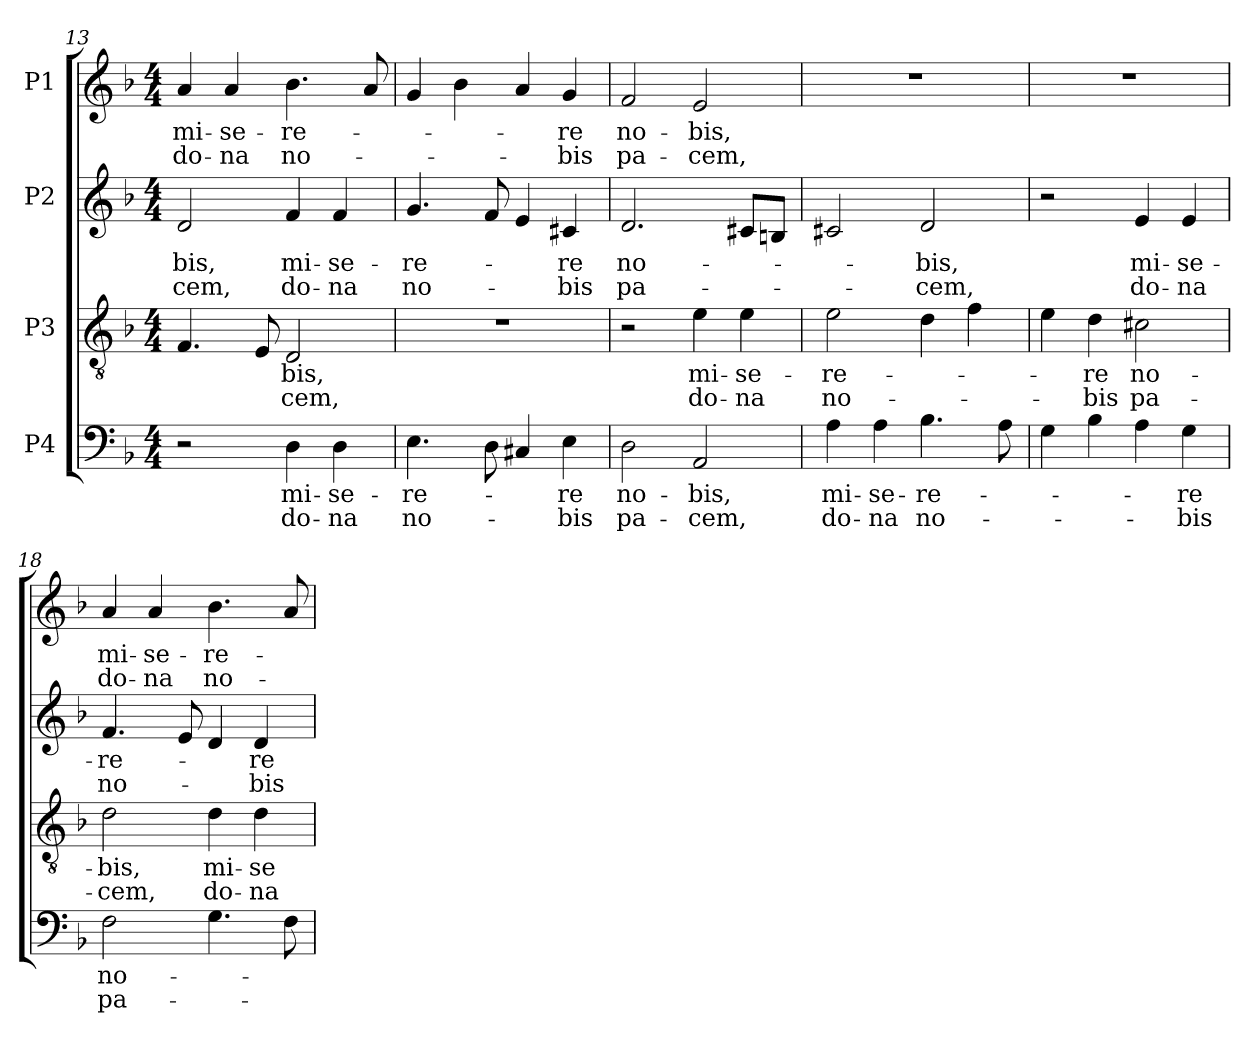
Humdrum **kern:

**kern	**text	**text	**kern	**text	**text	**kern	**text	**text	**kern	**text	**text
*part4	*part4	*part4	*part3	*part3	*part3	*part2	*part2	*part2	*part1	*part1	*part1
*staff4	*staff4	*staff4	*staff3	*staff3	*staff3	*staff2	*staff2	*staff2	*staff1	*staff1	*staff1
*I"P4	*	*	*I"P3	*	*	*I"P2	*	*	*I"P1	*	*
*clefF4	*	*	*clefGv2	*	*	*clefG2	*	*	*clefG2	*	*
*	*	*	*ITrd7c12	*	*	*	*	*	*	*	*
*k[b-]	*	*	*k[b-]	*	*	*k[b-]	*	*	*k[b-]	*	*
*F:	*	*	*F:	*	*	*F:	*	*	*F:	*	*
*M4/4	*	*	*M4/4	*	*	*M4/4	*	*	*M4/4	*	*
=13	=13	=13	=13	=13	=13	=13	=13	=13	=13	=13	=13
!	!	!	!	!	!	!	!LO:LY:b:color=#000000	!LO:LY:b:color=#000000	!	!	!
!	!	!	!	!	!	!	!	!	!	!LO:LY:b:color=#000000	!LO:LY:b:color=#000000
2r	.	.	4.FFi/	.	.	2di/	-bis,	-cem,	4ai/	mi-	do-
!	!	!	!	!	!	!	!	!	!	!LO:LY:b:color=#000000	!LO:LY:b:color=#000000
.	.	.	.	.	.	.	.	.	4ai/	-se-	-na
.	.	.	8EEi/	.	.	.	.	.	.	.	.
!	!LO:LY:b:color=#000000	!LO:LY:b:color=#000000	!	!	!	!	!	!	!	!	!
!	!	!	!	!LO:LY:b:color=#000000	!LO:LY:b:color=#000000	!	!	!	!	!	!
!	!	!	!	!	!	!	!LO:LY:b:color=#000000	!LO:LY:b:color=#000000	!	!	!
!	!	!	!	!	!	!	!	!	!	!LO:LY:b:color=#000000	!LO:LY:b:color=#000000
4Di\	mi-	do-	2DDi/	-bis,	-cem,	4fi/	mi-	do-	4.b-i\	-re-	no-
!	!LO:LY:b:color=#000000	!LO:LY:b:color=#000000	!	!	!	!	!	!	!	!	!
!	!	!	!	!	!	!	!LO:LY:b:color=#000000	!LO:LY:b:color=#000000	!	!	!
4Di\	-se-	-na	.	.	.	4fi/	-se-	-na	.	.	.
.	.	.	.	.	.	.	.	.	8ai/	.	.
!!LO:LB:g=z
=14	=14	=14	=14	=14	=14	=14	=14	=14	=14	=14	=14
!	!LO:LY:b:color=#000000	!LO:LY:b:color=#000000	!	!	!	!	!	!	!	!	!
!	!	!	!	!	!	!	!LO:LY:b:color=#000000	!LO:LY:b:color=#000000	!	!	!
4.Ei\	-re-	no-	1r	.	.	4.gi/	-re-	no-	4gi/	.	.
.	.	.	.	.	.	.	.	.	4b-i\	.	.
8Di\	.	.	.	.	.	8fi/	.	.	.	.	.
4C#Xi/	.	.	.	.	.	4ei/	.	.	4ai/	.	.
!	!LO:LY:b:color=#000000	!LO:LY:b:color=#000000	!	!	!	!	!	!	!	!	!
!	!	!	!	!	!	!	!LO:LY:b:color=#000000	!LO:LY:b:color=#000000	!	!	!
!	!	!	!	!	!	!	!	!	!	!LO:LY:b:color=#000000	!LO:LY:b:color=#000000
4Ei\	-re	-bis	.	.	.	4c#Xi/	-re	-bis	4gi/	-re	-bis
=15	=15	=15	=15	=15	=15	=15	=15	=15	=15	=15	=15
!	!LO:LY:b:color=#000000	!LO:LY:b:color=#000000	!	!	!	!	!	!	!	!	!
!	!	!	!	!	!	!	!LO:LY:b:color=#000000	!LO:LY:b:color=#000000	!	!	!
!	!	!	!	!	!	!	!	!	!	!LO:LY:b:color=#000000	!LO:LY:b:color=#000000
2Di\	no-	pa-	2r	.	.	2.di/	no-	pa-	2fi/	no-	pa-
!	!LO:LY:b:color=#000000	!LO:LY:b:color=#000000	!	!	!	!	!	!	!	!	!
!	!	!	!	!LO:LY:b:color=#000000	!LO:LY:b:color=#000000	!	!	!	!	!	!
!	!	!	!	!	!	!	!	!	!	!LO:LY:b:color=#000000	!LO:LY:b:color=#000000
2AAi/	-bis,	-cem,	4Ei\	mi-	do-	.	.	.	2ei/	-bis,	-cem,
!	!	!	!	!LO:LY:b:color=#000000	!LO:LY:b:color=#000000	!	!	!	!	!	!
.	.	.	4Ei\	-se-	-na	8c#Xi/L	.	.	.	.	.
.	.	.	.	.	.	8Bni/J	.	.	.	.	.
=16	=16	=16	=16	=16	=16	=16	=16	=16	=16	=16	=16
!	!LO:LY:b:color=#000000	!LO:LY:b:color=#000000	!	!	!	!	!	!	!	!	!
!	!	!	!	!LO:LY:b:color=#000000	!LO:LY:b:color=#000000	!	!	!	!	!	!
4Ai\	mi-	do-	2Ei\	-re-	no-	2c#Xi/	.	.	1r	.	.
!	!LO:LY:b:color=#000000	!LO:LY:b:color=#000000	!	!	!	!	!	!	!	!	!
4Ai\	-se-	-na	.	.	.	.	.	.	.	.	.
!	!LO:LY:b:color=#000000	!LO:LY:b:color=#000000	!	!	!	!	!	!	!	!	!
!	!	!	!	!	!	!	!LO:LY:b:color=#000000	!LO:LY:b:color=#000000	!	!	!
4.B-i\	-re-	no-	4Di\	.	.	2di/	-bis,	-cem,	.	.	.
.	.	.	4Fi\	.	.	.	.	.	.	.	.
8Ai\	.	.	.	.	.	.	.	.	.	.	.
=17	=17	=17	=17	=17	=17	=17	=17	=17	=17	=17	=17
4Gi\	.	.	4Ei\	.	.	2r	.	.	1r	.	.
!	!	!	!	!LO:LY:b:color=#000000	!LO:LY:b:color=#000000	!	!	!	!	!	!
4B-i\	.	.	4Di\	-re	-bis	.	.	.	.	.	.
!	!	!	!	!LO:LY:b:color=#000000	!LO:LY:b:color=#000000	!	!	!	!	!	!
!	!	!	!	!	!	!	!LO:LY:b:color=#000000	!LO:LY:b:color=#000000	!	!	!
4Ai\	.	.	2C#Xi\	no-	pa-	4ei/	mi-	do-	.	.	.
!	!LO:LY:b:color=#000000	!LO:LY:b:color=#000000	!	!	!	!	!	!	!	!	!
!	!	!	!	!	!	!	!LO:LY:b:color=#000000	!LO:LY:b:color=#000000	!	!	!
4Gi\	-re	-bis	.	.	.	4ei/	-se-	-na	.	.	.
=18	=18	=18	=18	=18	=18	=18	=18	=18	=18	=18	=18
!	!LO:LY:b:color=#000000	!LO:LY:b:color=#000000	!	!	!	!	!	!	!	!	!
!	!	!	!	!LO:LY:b:color=#000000	!LO:LY:b:color=#000000	!	!	!	!	!	!
!	!	!	!	!	!	!	!LO:LY:b:color=#000000	!LO:LY:b:color=#000000	!	!	!
!	!	!	!	!	!	!	!	!	!	!LO:LY:b:color=#000000	!LO:LY:b:color=#000000
2Fi\	no-	pa-	2Di\	-bis,	-cem,	4.fi/	-re-	no-	4ai/	mi-	do-
!	!	!	!	!	!	!	!	!	!	!LO:LY:b:color=#000000	!LO:LY:b:color=#000000
.	.	.	.	.	.	.	.	.	4ai/	-se-	-na
.	.	.	.	.	.	8ei/	.	.	.	.	.
!	!	!	!	!LO:LY:b:color=#000000	!LO:LY:b:color=#000000	!	!	!	!	!	!
!	!	!	!	!	!	!	!	!	!	!LO:LY:b:color=#000000	!LO:LY:b:color=#000000
4.Gi\	.	.	4Di\	mi-	do-	4di/	.	.	4.b-i\	-re-	no-
!	!	!	!	!LO:LY:b:color=#000000	!LO:LY:b:color=#000000	!	!	!	!	!	!
!	!	!	!	!	!	!	!LO:LY:b:color=#000000	!LO:LY:b:color=#000000	!	!	!
.	.	.	4Di\	-se-	-na	4di/	-re	-bis	.	.	.
8Fi\	.	.	.	.	.	.	.	.	8ai/	.	.
=	=	=	=	=	=	=	=	=	=	=	=
*-	*-	*-	*-	*-	*-	*-	*-	*-	*-	*-	*-
